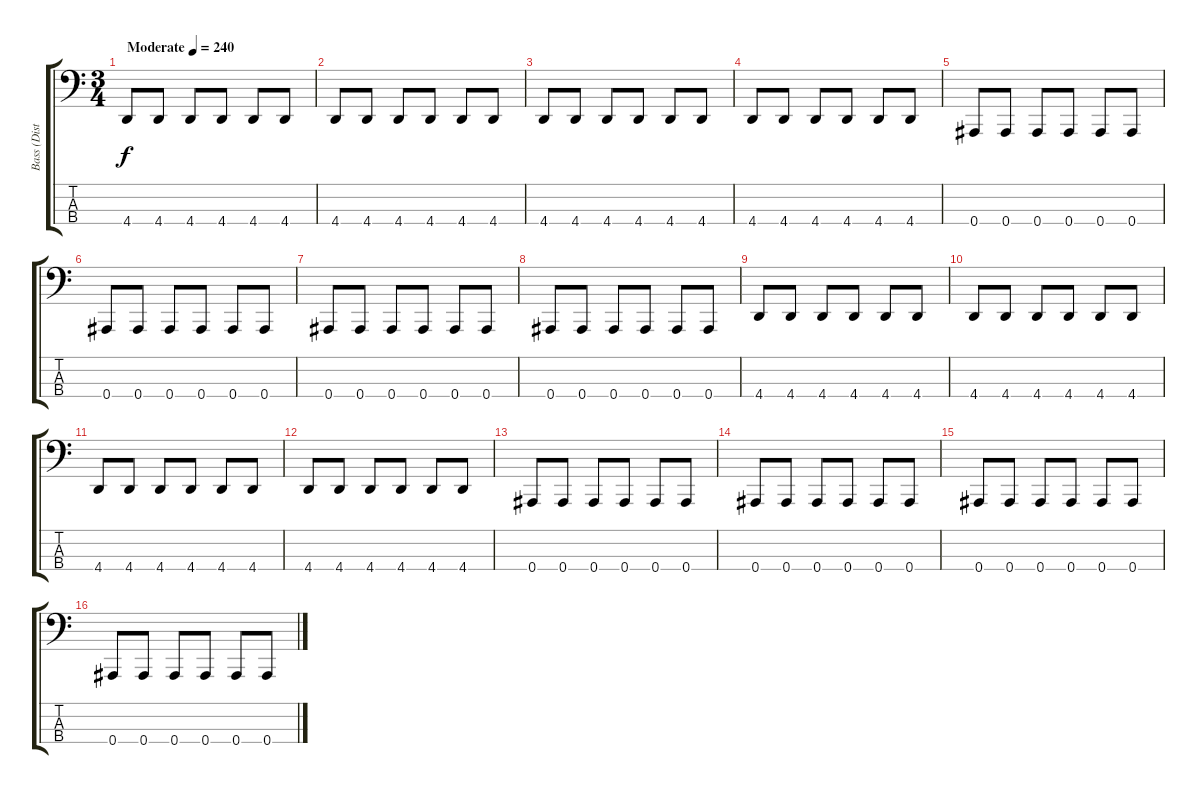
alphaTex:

\track ("Bass (Dist.)" "Bass (Dist") {instrument overdrivenguitar}
\staff {score tabs}
\tuning (Eb2 Bb1 F1 Bb0) {hide}
\ts (3 4)
\tempo (240 "Moderate")
\clef f4
\ks c
4.4.8{dy f instrument overdrivenguitar} 4.4.8 4.4.8 4.4.8 4.4.8 4.4.8 |
4.4.8 4.4.8 4.4.8 4.4.8 4.4.8 4.4.8 |
4.4.8 4.4.8 4.4.8 4.4.8 4.4.8 4.4.8 |
4.4.8 4.4.8 4.4.8 4.4.8 4.4.8 4.4.8 |
0.4.8 0.4.8 0.4.8 0.4.8 0.4.8 0.4.8 |
0.4.8 0.4.8 0.4.8 0.4.8 0.4.8 0.4.8 |
0.4.8 0.4.8 0.4.8 0.4.8 0.4.8 0.4.8 |
0.4.8 0.4.8 0.4.8 0.4.8 0.4.8 0.4.8 |
4.4.8 4.4.8 4.4.8 4.4.8 4.4.8 4.4.8 |
4.4.8 4.4.8 4.4.8 4.4.8 4.4.8 4.4.8 |
4.4.8 4.4.8 4.4.8 4.4.8 4.4.8 4.4.8 |
4.4.8 4.4.8 4.4.8 4.4.8 4.4.8 4.4.8 |
0.4.8 0.4.8 0.4.8 0.4.8 0.4.8 0.4.8 |
0.4.8 0.4.8 0.4.8 0.4.8 0.4.8 0.4.8 |
0.4.8 0.4.8 0.4.8 0.4.8 0.4.8 0.4.8 |
0.4.8 0.4.8 0.4.8 0.4.8 0.4.8 0.4.8
